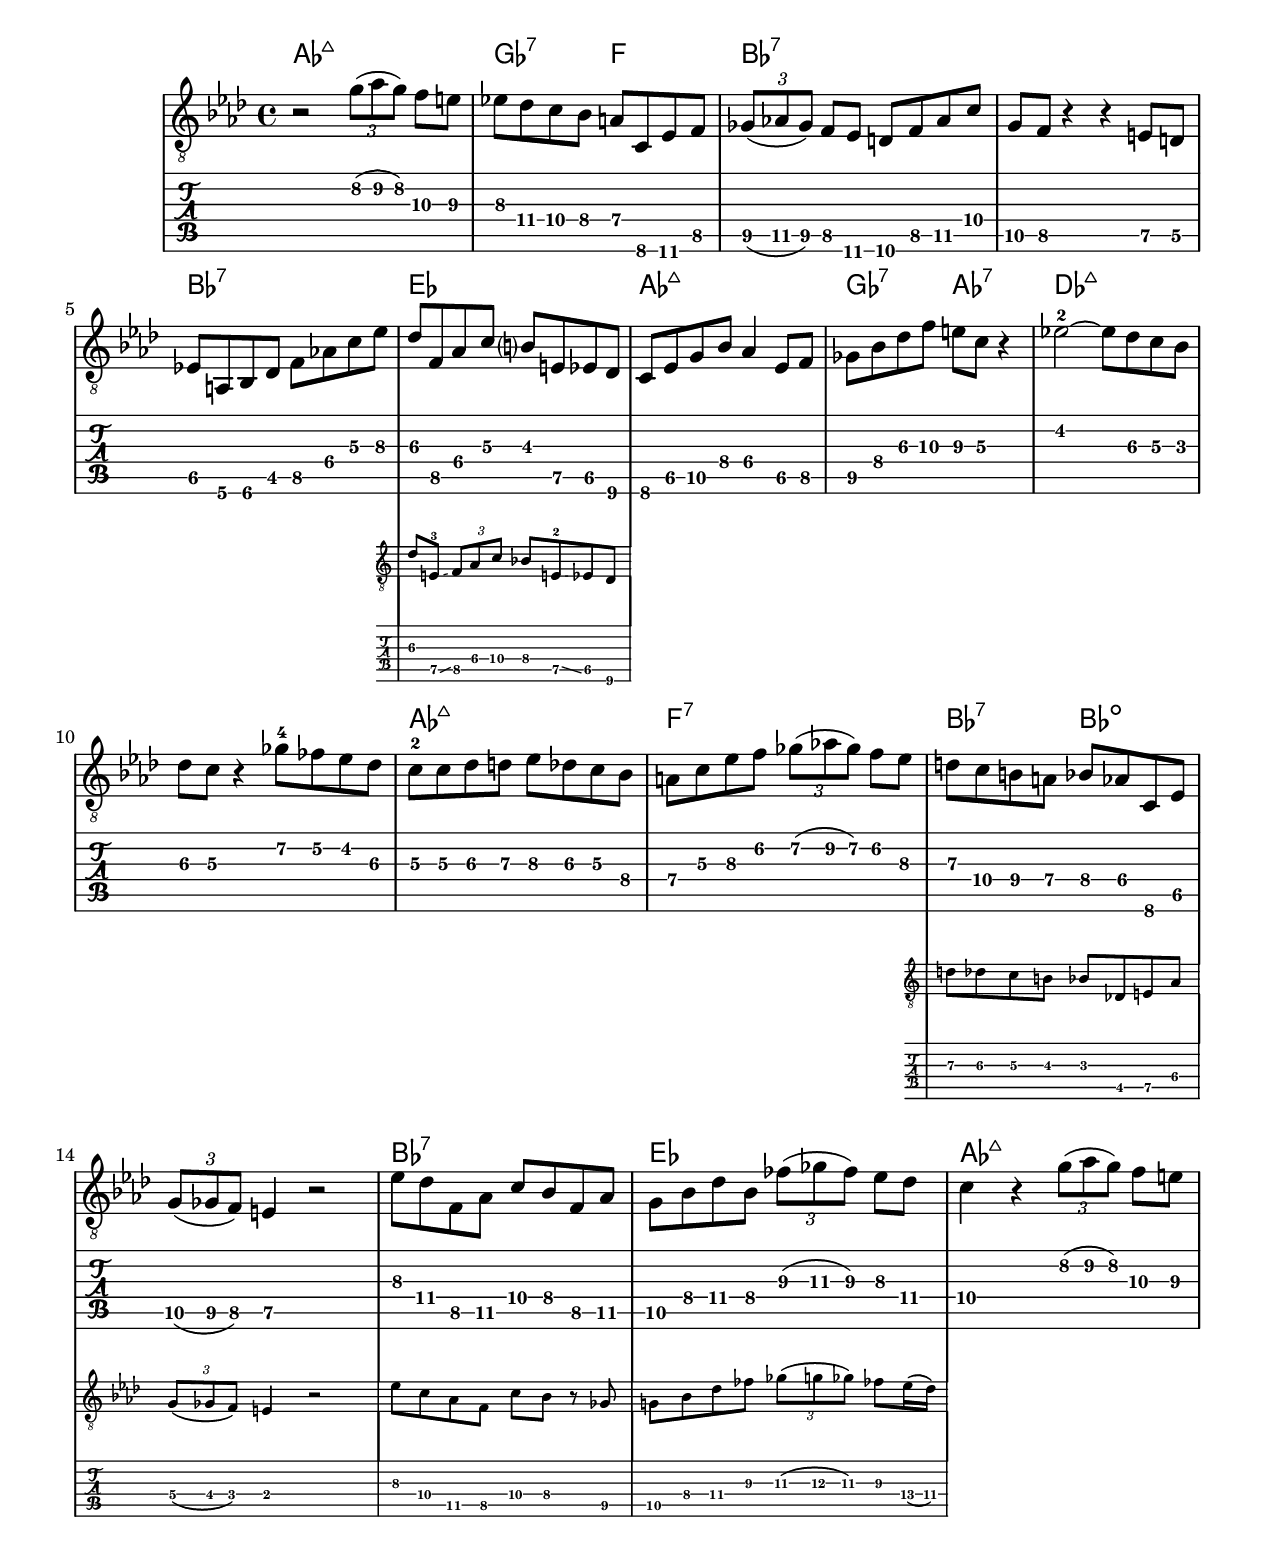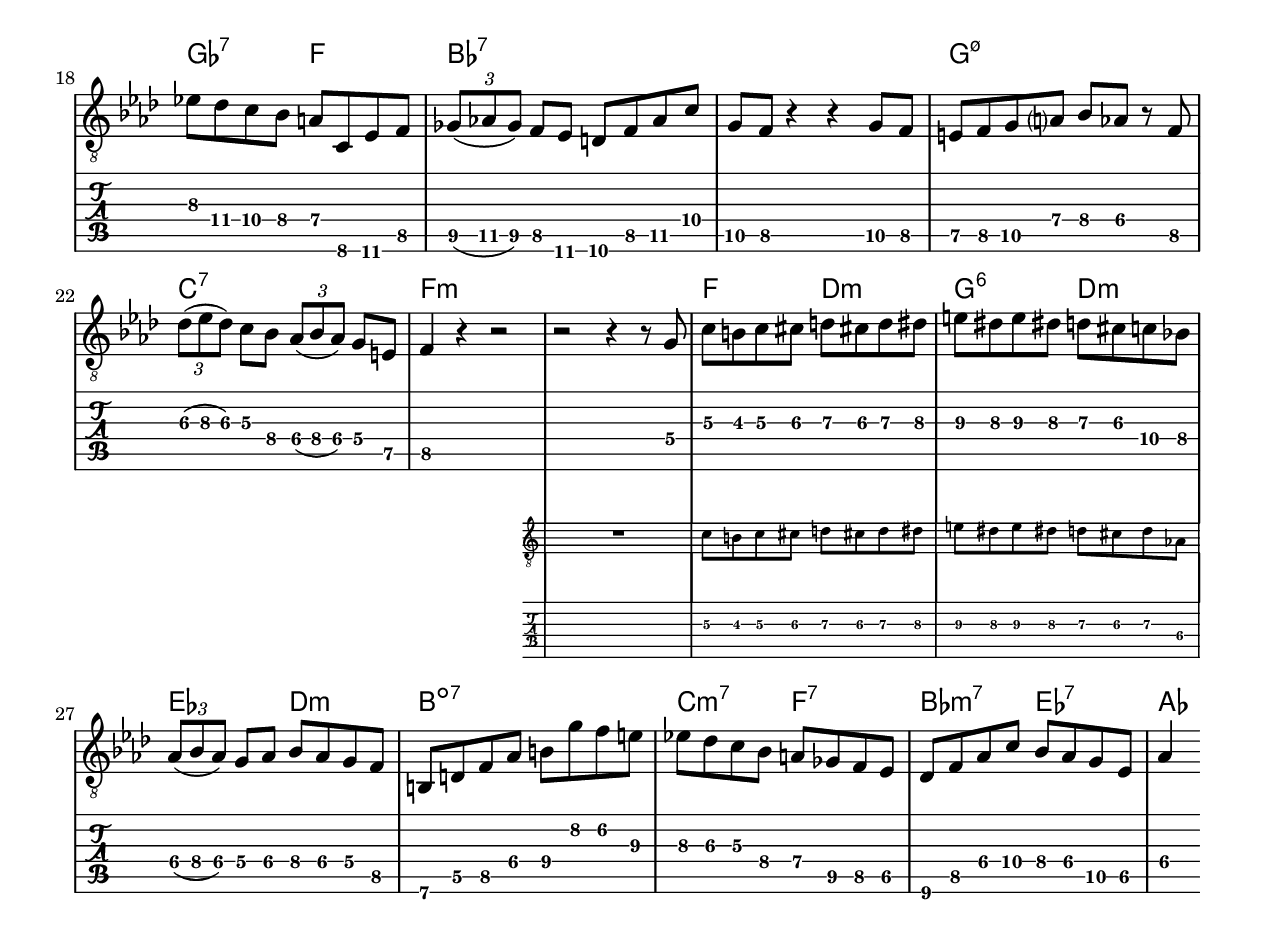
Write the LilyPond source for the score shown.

\version "2.22.0"

\header {
  title = "Donna Lee"
  time-interval = "2:59–3:50"
  artist = "Charlie Parker"
}

\include "../titling.ily"
\paper {
  #(set-paper-size "letter")
  left-margin = 0.5\in
  top-margin = 0.5\in
  right-margin = 0.5\in
  bottom-margin = 0.5\in
}

\layout {
  \context {
    \TabStaff
    restrainOpenStrings = ##t
  }
}

\language "english"

measures-one-to-five = \relative {
  \key a-flat \major
  \time 4/4

  r2 \set TabStaff.minimumFret = #8 \tuplet 3/2 { g'8( a-flat g) } f e |
  e-flat!8 d-flat c b-flat \set TabStaff.minimumFret = #7 a \set TabStaff.minimumFret = #8 c, e-flat f |
  \tuplet 3/2 { g-flat8( a-flat! g-flat) } f e-flat d f a-flat c |
  g8 f r4 r \set TabStaff.minimumFret = #4 e8 d |

  e-flat!8 a, b-flat d-flat f a-flat! \set TabStaff.minimumFret = #5 c e-flat |
}

measure-six = \relative {
  \set TabStaff.minimumFret = #4 d-flat'8 f, a-flat c b? e, e-flat \set TabStaff.minimumFret = #6 d-flat |
}
measure-six-cory-henry = {
  \set TabStaff.minimumFret = #5 d-flat'8 e,-3\glissando \set TabStaff.minimumFret = #6 \tuplet 3/2 { f a-flat c } b-flat! e,!-2\glissando e-flat d-flat |
}

measures-seven-to-twelve = \relative {
  \set TabStaff.minimumFret = #6 c8 e-flat g b-flat a-flat4 e-flat8 f |
  g-flat8 b-flat d-flat \set TabStaff.minimumFret = #9 f e \set TabStaff.minimumFret = #5 c r4 |

  \set TabStaff.minimumFret = #3 e-flat!2-2~8 d-flat c b-flat |
  d-flat8 c r4 \set TabStaff.minimumFret = #4 g-flat'8-4 f-flat e-flat d-flat |
  \set TabStaff.minimumFret = #5 c8-2 8 d-flat d e-flat d-flat c b-flat |
  a8 c e-flat f \tuplet 3/2 { g-flat( a-flat! g-flat) } f e-flat |
}

measures-thirteen-to-sixteen = \relative {
  \set TabStaff.minimumFret = #6 d'8 c b a b-flat a-flat c, e-flat |
  \tuplet 3/2 { g8( g-flat f) } e4 r2 |
  \set TabStaff.minimumFret = #8 e-flat'8 d-flat f, a-flat c b-flat f a-flat |
  g8 b-flat d-flat b-flat \tuplet 3/2 { f-flat'( g-flat f-flat) } e-flat d-flat |
}
measures-thirteen-to-sixteen-cory-henry = \relative {
  \set TabStaff.minimumFret = #5 d'8 d-flat c \set TabStaff.minimumFret = #3 b b-flat d-flat,! e a-flat |
  \tuplet 3/2 { g8( g-flat f) } \set TabStaff.minimumFret = #2 e4 r2 |
  \set TabStaff.minimumFret = #8 e-flat'8 c a-flat f c' b-flat r g-flat |
  g!8 b-flat d-flat \set TabStaff.minimumFret = #9 f-flat \tuplet 3/2 { g-flat( g g-flat) } f-flat! e-flat16( d-flat) |
}

measures-seventeen-to-twenty-three = \relative {
  \set TabStaff.minimumFret = #8 c'4 r \tuplet 3/2 { g'8( a-flat g) } f e |
  e-flat!8 d-flat c b-flat \set TabStaff.minimumFret = #7 a \set TabStaff.minimumFret = #8 c, e-flat f |
  \tuplet 3/2 { g-flat8( a-flat! g-flat) } f e-flat d f a-flat c |
  g8 f r4 r \set TabStaff.minimumFret = #7 g8 f |

  e8 f g \set TabStaff.minimumFret = #6 a? b-flat a-flat! r f |
  \tuplet 3/2 { d-flat'8( e-flat d-flat) } \set TabStaff.minimumFret = #5 c b-flat \tuplet 3/2 { a-flat( b-flat a-flat) } g e |
  f4 r r2 |
}

measures-twenty-four-to-twenty-six = \relative {
  r2 r4 r8 g

  \set TabStaff.minimumFret = #4 c8 b c c-sharp \set TabStaff.minimumFret = #6 d c-sharp! d d-sharp |
  e8 d-sharp! e d-sharp! d c-sharp! c b-flat! |
}
measures-twenty-four-to-twenty-six-cory-henry = \relative {
  R1

  \set TabStaff.minimumFret = #4 c'8 b c c-sharp \set TabStaff.minimumFret = #6 d c-sharp! d d-sharp |
  e8 d-sharp! e d-sharp! d c-sharp! d a-flat! |
}

measures-twenty-seven-to-thirty-one = \relative {
  \tuplet 3/2 { a-flat8( b-flat a-flat) } \set TabStaff.minimumFret = #5 g a-flat b-flat a-flat g f |
  b,8 d f \set TabStaff.minimumFret = #6 a-flat b g' f e |
  e-flat!8 d-flat \set TabStaff.minimumFret = #5 c \set TabStaff.minimumFret = #6 b-flat a g-flat f e-flat |
  d-flat8 f a-flat c b-flat a-flat g e-flat |
  a-flat4 % a-flat g a-flat r a-flat g a-flat r a-flat g a-flat g c-flat c
}

\score {
  <<
    \chords {
      a-flat1:maj7 |
      g-flat2:7 f |
      b-flat1:7 |
      s1 |
      b-flat1:7 |
      e-flat1 |
      a-flat1:maj7 |
      g-flat2:7 a-flat:7 |
      d-flat1:maj7 |
      s1 |
      a-flat1:maj7 |
      f1:7 |
      b-flat2:7 b-flat2:dim |
      s1 |
      b-flat1:7 |
      e-flat1 |

      a-flat1:maj7 |
      g-flat2:7 f |
      b-flat1:7 |
      s1 |
      g1:m7.5- |
      c1:7 |
      f1:m |
      s1 |
      f2 d:m |
      g2:6 d:m |
      e-flat2 d:m |
      b1:dim7 |
      c2:m7 f:7 |
      b-flat2:m7 e-flat:7 |
      a-flat4
    }

    \new StaffGroup \with { \remove "System_start_delimiter_engraver" }
    {
      <<
        \new Staff="main" \relative {
          \clef "treble_8"
          \measures-one-to-five

          <<
            \measure-six

            \new StaffGroup
            \with {
              \remove "System_start_delimiter_engraver"
              % alignAboveContext = "main"
            }
            <<
              \new Staff \with {
                \remove "Time_signature_engraver"
                \magnifyStaff #(magstep -3)
              } {
                \set Staff.explicitKeySignatureVisibility = #all-invisible
                \clef "treble_8"
                \key a-flat \major
                \measure-six-cory-henry
              }
              \new TabStaff \with {
                \remove "Time_signature_engraver"
                \magnifyStaff #(magstep -3)
              } {
                \measure-six-cory-henry
              }
            >>
          >>

          \measures-seven-to-twelve

          <<
            \measures-thirteen-to-sixteen

            \new StaffGroup
            \with {
              \remove "System_start_delimiter_engraver"
              % alignAboveContext = "main"
            }
            <<
              \new Staff \with {
                \remove "Time_signature_engraver"
                \magnifyStaff #(magstep -3)
              } {
                \set Staff.explicitKeySignatureVisibility = #all-invisible
                \clef "treble_8"
                \key a-flat \major
                \measures-thirteen-to-sixteen-cory-henry
              }
              \new TabStaff \with {
                \remove "Time_signature_engraver"
                \magnifyStaff #(magstep -3)
              } {
                \measures-thirteen-to-sixteen-cory-henry
              }
            >>
          >>

          \measures-seventeen-to-twenty-three

          <<
            \measures-twenty-four-to-twenty-six

            \new StaffGroup
            \with {
              \remove "System_start_delimiter_engraver"
              % alignAboveContext = "main"
            }
            <<
              \new Staff \with {
                \remove "Time_signature_engraver"
                \magnifyStaff #(magstep -3)
              } {
                \set Staff.explicitKeySignatureVisibility = #all-invisible
                \clef "treble_8"
                \key a-flat \major
                \measures-twenty-four-to-twenty-six-cory-henry
              }
              \new TabStaff \with {
                \remove "Time_signature_engraver"
                \magnifyStaff #(magstep -3)
              } {
                \measures-twenty-four-to-twenty-six-cory-henry
              }
            >>
          >>

          \measures-twenty-seven-to-thirty-one
        }
        \new TabStaff \relative {
          \measures-one-to-five
          \measure-six
          \measures-seven-to-twelve
          \measures-thirteen-to-sixteen
          \measures-seventeen-to-twenty-three
          \measures-twenty-four-to-twenty-six
          \measures-twenty-seven-to-thirty-one
        }
      >>
    }
  >>
  \layout { }
}
